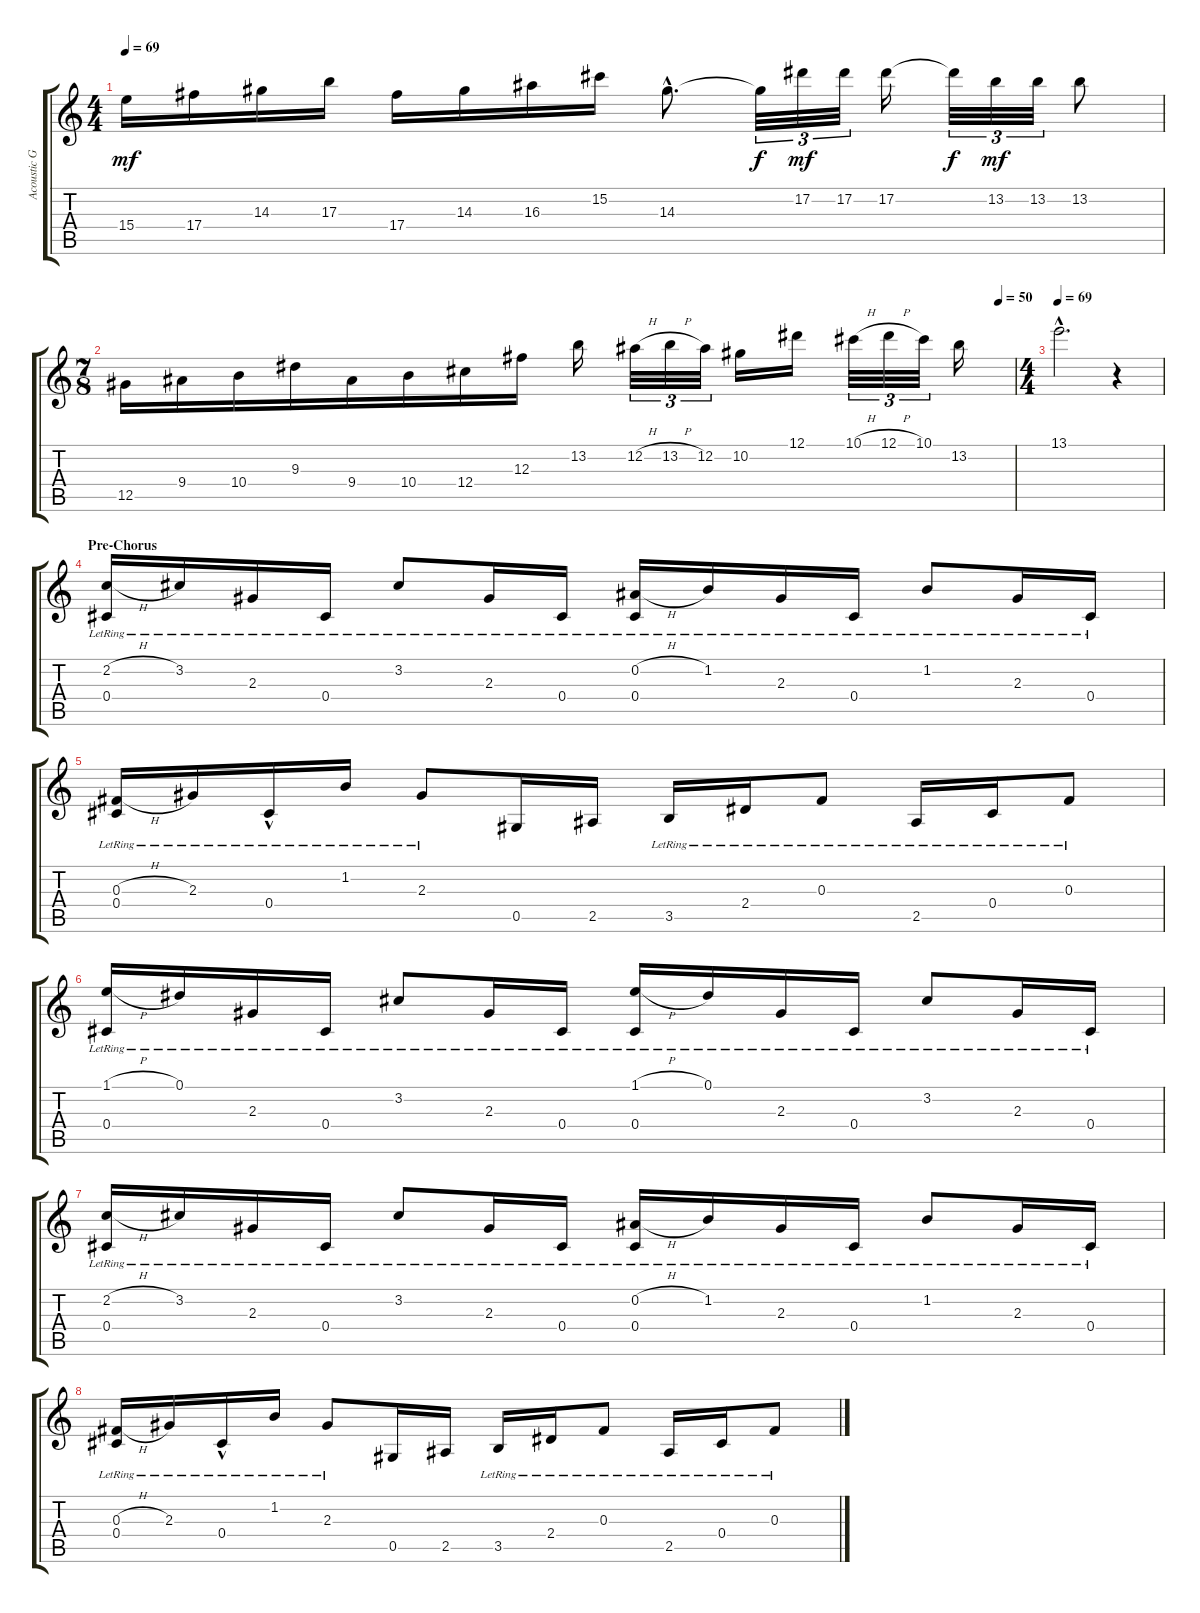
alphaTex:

\track ("Acoustic Guitar II" "Acoustic G") {instrument acousticguitarnylon}
\staff {score tabs}
\tuning (Eb4 Bb3 Gb3 Db3 Ab2 Eb2) {hide}
\ts (4 4)
\tempo 69
\clef g2
\ks c
15.4.16{dy mf} 17.4.16 14.3.16 17.3.16 17.4.16 14.3.16 16.3.16 15.2.16 14.3{hac}.8{d} 14.3{t}.32{tu (3 2) dy f} 17.2.32{tu (3 2) dy mf} 17.2.32{tu (3 2)} 17.2.16 17.2{t}.32{tu (3 2) dy f} 13.2.32{tu (3 2) dy mf} 13.2.32{tu (3 2)} 13.2.8 |
\ts (7 8)
\tempo (50 0.9821428571428571)
12.5.16 9.4.16 10.4.16 9.3.16 9.4.16 10.4.16 12.4.16 12.3.16 13.2.16 12.2{h}.32{tu (3 2)} 13.2{h}.32{tu (3 2)} 12.2.32{tu (3 2)} 10.2.16 12.1.16 10.1{h}.32{tu (3 2)} 12.1{h}.32{tu (3 2)} 10.1.32{tu (3 2)} 13.2.16 |
\ts (4 4)
\tempo 69
13.1{hac}.2{d} r.4 |
\section ("" "Pre-Chorus")
(2.2{h} 0.4{lr}).16 3.2{lr}.16 2.3{lr}.16 0.4{lr}.16 3.2{lr}.8 2.3{lr}.16 0.4{lr}.16 (0.2{h} 0.4{lr}).16 1.2{lr}.16 2.3{lr}.16 0.4{lr}.16 1.2{lr}.8 2.3{lr}.16 0.4{lr}.16 |
(0.3{h} 0.4{lr}).16 2.3{lr}.16 0.4{hac lr}.16 1.2{lr}.16 2.3{lr}.8 0.5.16 2.5.16 3.5{lr}.16 2.4{lr}.16 0.3{lr}.8 2.5{lr}.16 0.4{lr}.16 0.3{lr}.8 |
(1.1{h} 0.4{lr}).16 0.1{lr}.16 2.3{lr}.16 0.4{lr}.16 3.2{lr}.8 2.3{lr}.16 0.4{lr}.16 (1.1{h} 0.4{lr}).16 0.1{lr}.16 2.3{lr}.16 0.4{lr}.16 3.2{lr}.8 2.3{lr}.16 0.4{lr}.16 |
(2.2{h} 0.4{lr}).16 3.2{lr}.16 2.3{lr}.16 0.4{lr}.16 3.2{lr}.8 2.3{lr}.16 0.4{lr}.16 (0.2{h} 0.4{lr}).16 1.2{lr}.16 2.3{lr}.16 0.4{lr}.16 1.2{lr}.8 2.3{lr}.16 0.4{lr}.16 |
(0.3{h} 0.4{lr}).16 2.3{lr}.16 0.4{hac lr}.16 1.2{lr}.16 2.3{lr}.8 0.5.16 2.5.16 3.5{lr}.16 2.4{lr}.16 0.3{lr}.8 2.5{lr}.16 0.4{lr}.16 0.3{lr}.8
